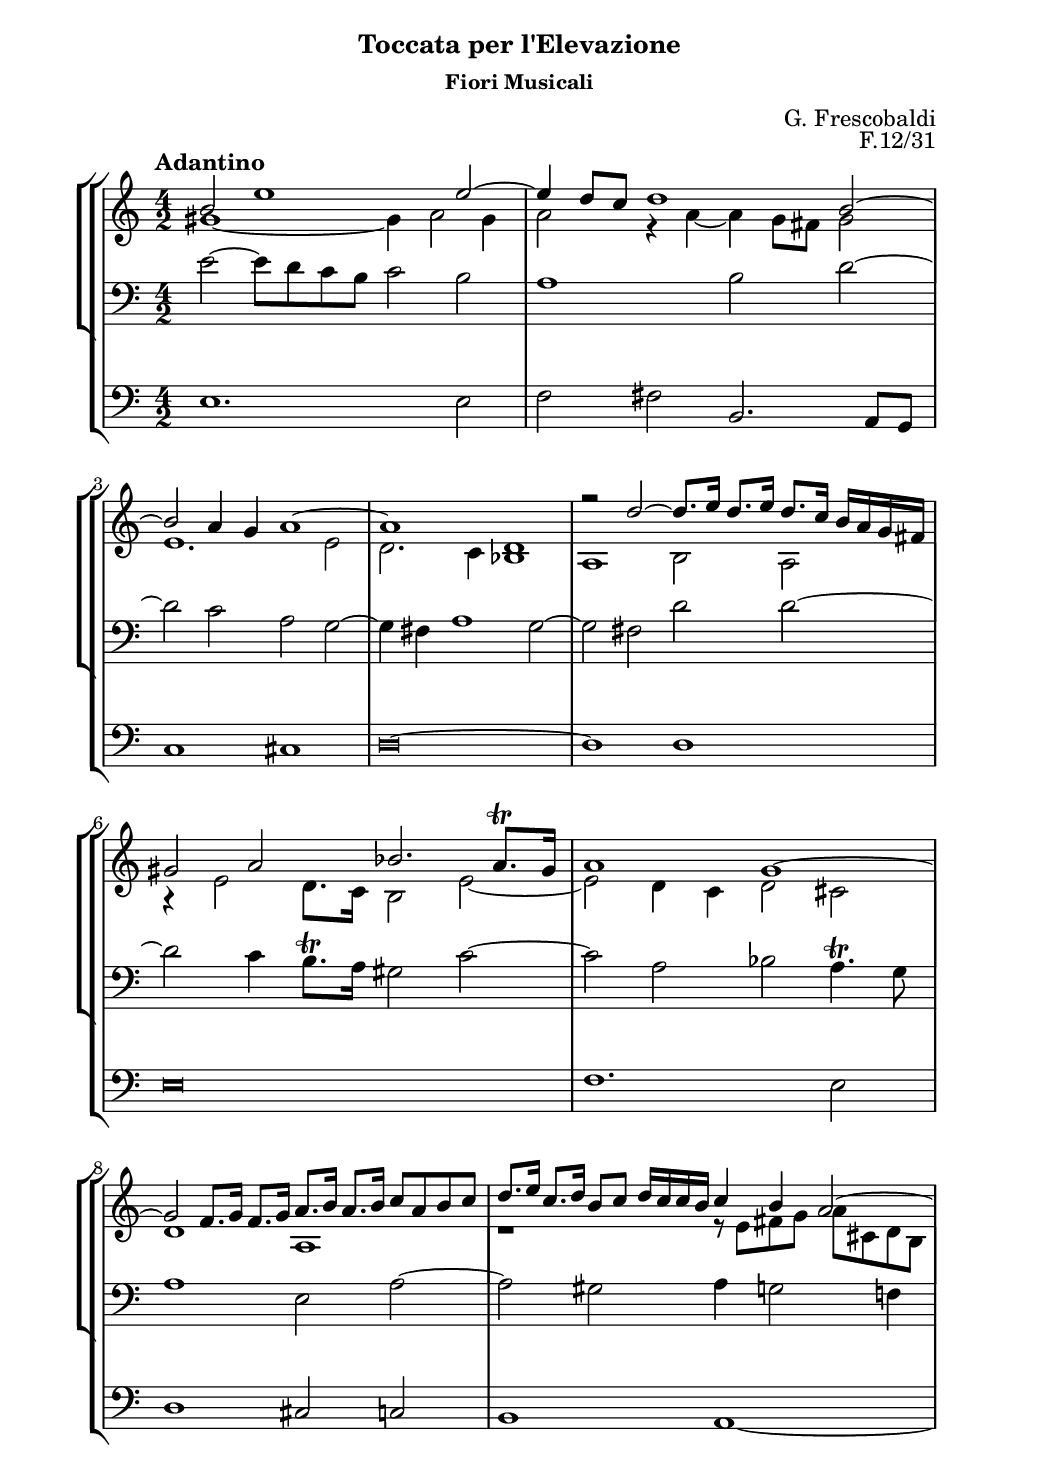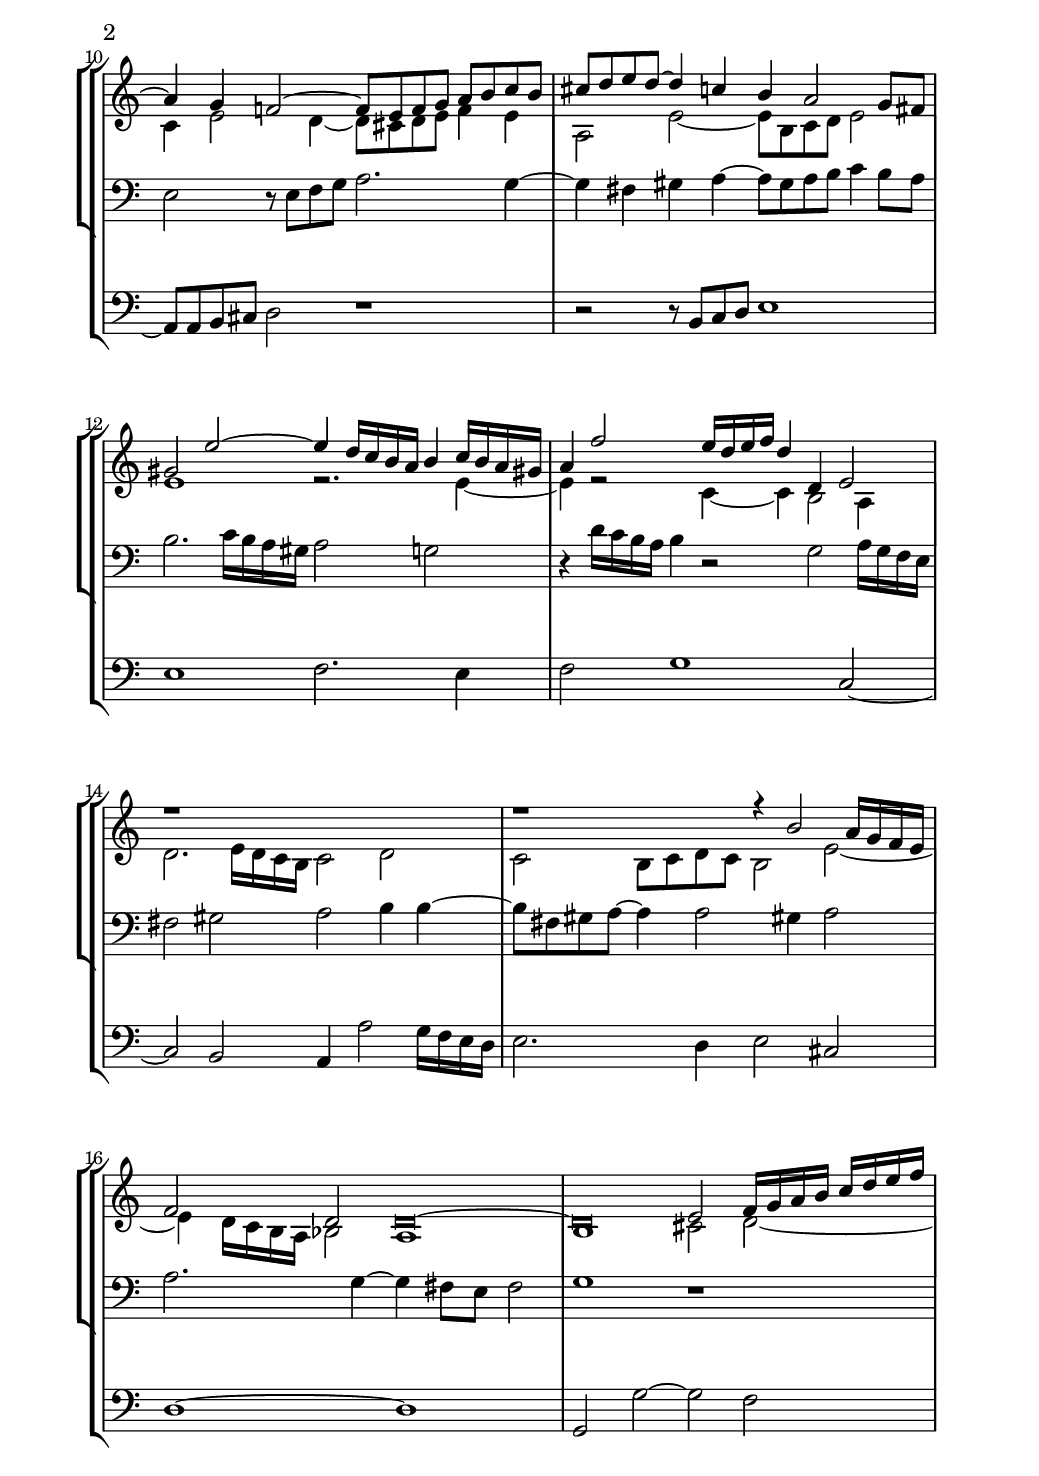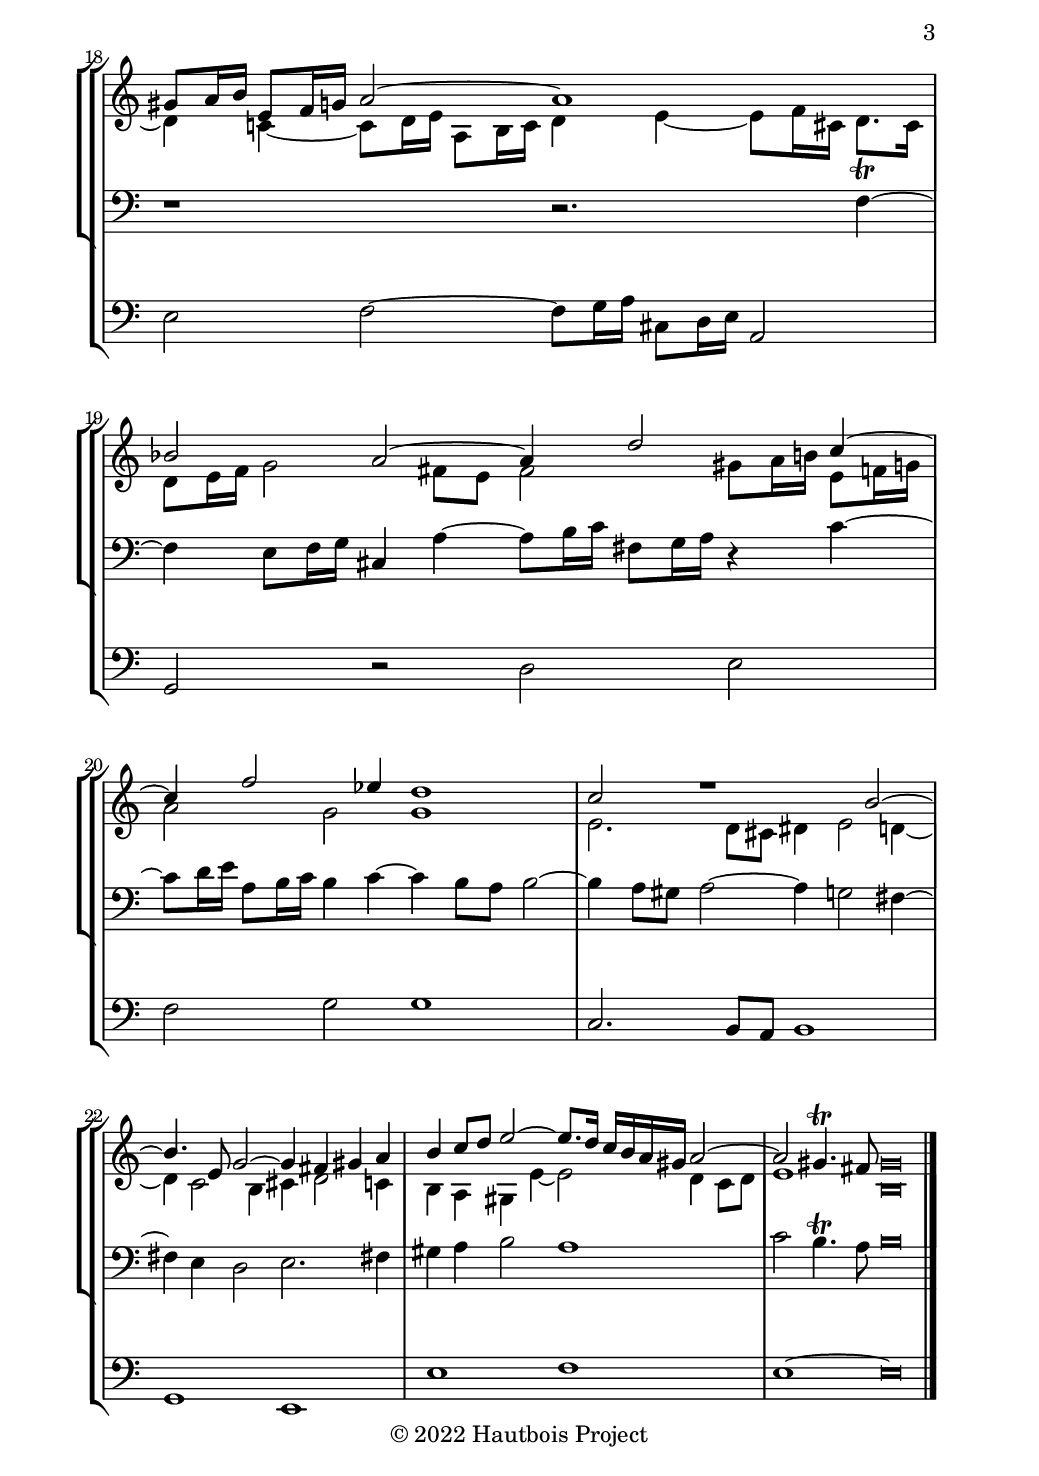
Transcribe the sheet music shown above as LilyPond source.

%! Title: Toccata per l'Elevazione
%! Subtitle: de Fiori Musicali
%! Subsubtitle:
%! Type: final
%! Status: review
%! Remark:

\version "2.22.1"
\include "italiano.ly"

%****************************************************************
% Start cut-&-pastable-section

%****************************************************************

\paper {
  % Set paper
  #(set-paper-size "b5")
  indent = 0\mm
  line-width = 145\mm
  ragged-right = ##f
  line-width = #(- line-width (* mm 3.000000) (* mm 1))
}

\layout {
  
}

%*****************************************
%  Set Header
%*****************************************
\header {
  %title = "TOCCATA"
  subtitle = "Toccata per l'Elevazione"
  subsubtitle = "Fiori Musicali"
  composer = "G. Frescobaldi"
  opus = "F.12/31"
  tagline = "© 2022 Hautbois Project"
}

%*****************************************
% Start Voice
% Write the voices here
%*****************************************
MyMeter = \time 4/2
MyTempo = \tempo "Adantino"
MyKey = \key do \major
PieceName = "TOCCATA"


ManualI = \relative si' {
  % bar 1 - 4
  si2 mi1 mi2~ | mi4 re8 do re1 si2~ |
  si2 la4 sol la1~ | la1 re,1 |
  
  % bar 5 - 8
  r2 re'2~ re8. mi16 re8. mi16 re8. do16 si la sol fad |
  sold2 la sib2. la8.\trill sold16 | la1 sol1~ |
  sol2 fa8. sol16 fa8. sol16 la8. si16 la8. si16 do8 la si do |
  
  % bar 9 - 12
  re8. mi16 do8. re16 si8 do re16 do do si do4 si la2~ |
  la4 sol fa!2~ fa8 mi fa sol la si do si |
  dod re mi re~ re4 do! si la2 sol8 fad |
  sold2 mi'~ mi4 re16 do si la si4 do16 si la sold! |
  
  % bar 13 - 16
  la4 fa'2 mi16 re mi fa re4 re, mi2 |
  r1*2 | r1 r4 si'2 la16 sol fa mi |
  fa2 re
  \once \override NoteHead.style = #'baroque
  re\breve*1/2~ |
  
  % bar 17 - 20
  \once \override NoteHead.style = #'baroque
  re\breve*1/2 mi2 fa16 sol la si do re mi fa |
  sold,8 la16 si mi,8 fa16 sol! la2~ la1 |
  sib2 la~ la4 re2 do4~ |
  do fa2 mib4 re1 |
  
  % bar 21 - 24
  do2 r1 si2~ |
  si4. mi,8 sol2~ sol4 fad sold la |
  si do8 re mi2~ mi8. re16 do si la sold la2~ |
  la2 sold4.\trill fad8 
  \once \override NoteHead.style = #'baroque
  sold\breve*1/2~ |
  
  \bar "|."
}

ManualII = \relative sol' {
  % bar 1 - 4
  sold1~ sold4 la2 sold4 |
  la2 r4 la4~ la4 sol8 fad sol2 |
  mi1. mi2 | re2. do4 sib1 |
  
  % bar 5 - 8
  la1 si2 la2 | r4 mi'2 re8. do16 si2 mi~ |
  mi re4 do re2 dod2 | re1 la |
  
  % bar 9 - 12
  r1 r8 mi' fad sol la dod, re si |
  do4 mi2 re4~ re8[ dod re mi] fa4 mi |
  la,2 mi'2~ mi8 si do re mi2 |
  mi1 r2. mi4~ |
  
  % bar 13 - 16
  mi4 r2 do4~ do si2 la4 |
  re2. mi16 re do si do2 re |
  do2 si8 do re do si2 mi~ |
  mi4 re16 do si la sib2 la1 |
  
  % bar 17 - 20
  si1 dod2 re2~ |
  re4 do!~ do8 re16 mi la,8 si16 do re4 mi~ mi8 fa16 dod re8.\trill dod16 |
  re8 mi16 fa sol2 fad8 mi fad2 sold8 la16 si  mi,8 fa!16 sol! |
  la2 sol sol1 |
  
  % bar 21 - 24
  mi2. re8 dod red4 mi2 re4~ |
  re do2 si4 dod re2 do!4 |
  si la sold mi'~ mi2 re4 do8 re |
  mi1
  \once \override NoteHead.style = #'baroque
  si\breve*1/2~ |
  
  \bar "|."
}

ManualIII = \relative mi' {
  % bar 1 - 4
  mi2~ mi8 re do si do2 si |
  la1 si2 re~ | re do la sol~ |
  sol4 fad la1 sol2~ |
  
  % bar 5 - 8
  sol fad re' re~ |
  re do4 si8.\trill la16 sold2 do2~ |
  do la sib la4.\trill sol8 | la1 mi2 la~ |
  
  % bar 9 - 12
  la2 sold la4 sol!2 fa!4 |
  mi2 r8 mi fa sol la2. sol4~ |
  sol4 fad sold la~ la8 sold la si do4 si8 la |
  si2. do16 si la sold la2 sol! |
  
  % bar 13 - 16
  r4 re'16 do si la si4 r2 sol2 la16 sol fa mi |
  fad2 sold la si4 si4~ |
  si8 fad sold la~ la4 la2 sold!4 la2 |
  la2. sol4~ sol4 fad8 mi fad2 |
  
  % bar 17 - 20
  sol1 r1 | r1 r2. fa4~ |
  fa4 mi8 fa16 sol dod,4 la'~ la8 si16 do fad,8 sol16 la r4 do~ |
  do8 re16 mi la,8 si16 do si4 do4~ do si8 la si2~ |
  
  % bar 21 - 24
  si4 la8 sold la2~ la4 sol!2 fad4~ |
  fad mi re2 mi2. fad4 |
  sold la si2 la1 |
  do2 si4.\trill la8
  \once \override NoteHead.style = #'baroque
  si\breve*1/2~ |

  \bar "|."
}

PedalI = \relative mi {
  % bar 1 - 4
  mi1. mi2 | fa fad si,2. la8 sol |
  do1 dod |
  \once \override NoteHead.style = #'baroque
  re\breve*1~ |
  
  % bar 5 - 8
  re1 re |
  \once \override NoteHead.style = #'baroque
  mi\breve*1 |
  fa1. mi2 | re1 dod2 do |
  
  % bar 9 - 12
  si1 la1~ | la8 la si dod re2 r1 |
  r2 r8 si do re mi1 | mi1 fa2. mi4 |
  
  % bar 13 - 16
  fa2 sol1 do,2~ |
  do2 si la4 la'2 sol16 fa mi re |
  mi2. re4 mi2 dod |
  re1~ re |
  
  % bar 17 - 20
  sol,2 sol'~ sol fa |
  mi fa~ fa8 sol16 la dod,8 re16 mi la,2 |
  sol2 r2 re' mi | fa sol sol1 |
  
  % bar 21 - 24
  do,2. si8 la si1 | sol1 mi |
  mi' fa mi~ 
  \once \override NoteHead.style = #'baroque
  mi\breve*1/2~ |
  
  \bar "|."
}


%*****************************************
%  Start Score
%*****************************************

%\markup { \vspace #1 }
\score {
  \header {
    %piece = \PieceName
  }
  \new StaffGroup <<
    \new StaffGroup <<
    \new Staff = "ManualOne" { 
      \clef "treble" 
      \MyTempo
      \MyKey
      \MyMeter
      <<
        \ManualI
        \\
        \ManualII
      >>
    }
    \new Staff = "ManualTwo" { 
      \clef "bass"
      %\MyTempo
      \MyKey
      \MyMeter
      \ManualIII
    }
    >>
    \new Staff = "PedalOrgan" {
      \clef "bass"
      %\MyTempo
      \MyKey
      \MyMeter
      \new Voice {
        \PedalI
      }
    }
  >>
}